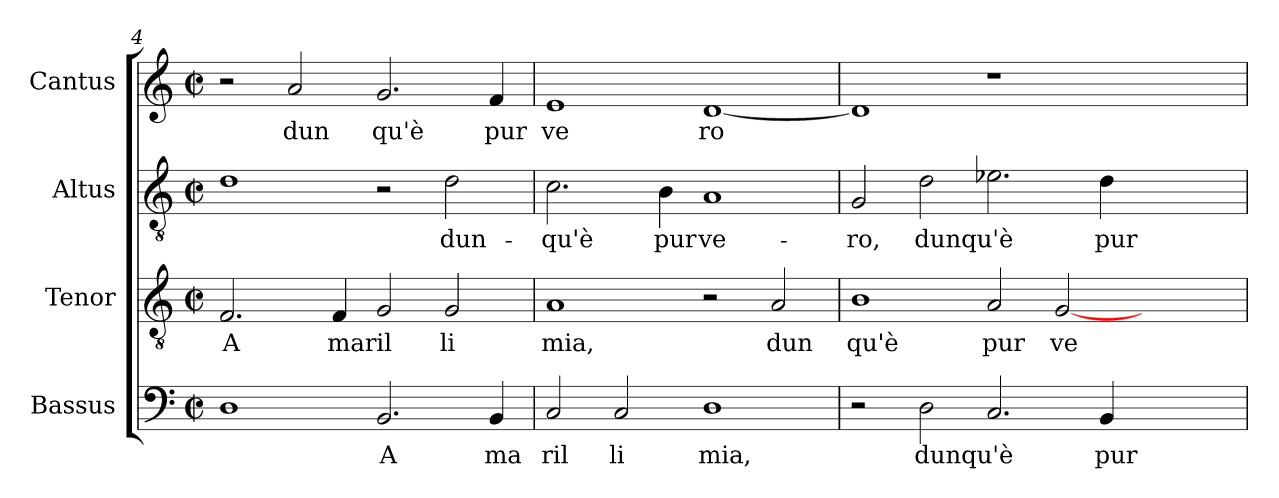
**kern	**text	**kern	**text	**kern	**text	**kern	**text
*part4	*part4	*part3	*part3	*part2	*part2	*part1	*part1
*staff4	*staff4	*staff3	*staff3	*staff2	*staff2	*staff1	*staff1
*I"Bassus	*	*I"Tenor	*	*I"Altus	*	*I"Cantus	*
*clefF4	*	*clefGv2	*	*clefGv2	*	*clefG2	*
*M2/2	*	*M2/2	*	*M2/2	*	*M2/2	*
*met(c|)	*	*met(c|)	*	*met(c|)	*	*met(c|)	*
=4	=4	=4	=4	=4	=4	=4	=4
!	!	!	!LO:LY:b:cj	!	!	!	!
1D	.	2.F/	A	1d	.	2r	.
!	!	!	!	!	!	!	!LO:LY:b:cj
.	.	.	.	.	.	2a/	dun
!	!	!	!LO:LY:b:cj	!	!	!	!
.	.	4F/	maril	.	.	.	.
!	!LO:LY:b:cj	!	!	!	!	!	!LO:LY:b:cj
2.BB/	A	2G/	.	2r	.	2.g/	qu'è
!	!	!	!LO:LY:b:cj	!	!LO:LY:b:cj	!	!
.	.	2G/	li	2d\	dun-	.	.
!	!LO:LY:b:cj	!	!	!	!	!	!LO:LY:b:cj
4BB/	ma	.	.	.	.	4f/	pur
=5	=5	=5	=5	=5	=5	=5	=5
!	!LO:LY:b:cj	!	!LO:LY:b:cj	!	!LO:LY:b:cj	!	!LO:LY:b:cj
2C/	ril	1A	mia,	2.c\	-qu'è	1e	ve
!	!LO:LY:b:cj	!	!	!	!	!	!
2C/	li	.	.	.	.	.	.
!	!	!	!	!	!LO:LY:b:cj	!	!
.	.	.	.	4B\	pur	.	.
!	!LO:LY:b:cj	!	!	!	!LO:LY:b:cj	!	!LO:LY:b:cj
1D	mia,	2r	.	1A	ve-	[<1d	ro
!	!	!	!LO:LY:b:cj	!	!	!	!
.	.	2A/	dun	.	.	.	.
=6	=6	=6	=6	=6	=6	=6	=6
!	!	!	!LO:LY:b:cj	!	!LO:LY:b:cj	!	!
2r	.	1B	qu'è	2G/	-ro,	1d]	.
!	!LO:LY:b	!	!	!	!LO:LY:b	!	!
2D\	dunqu'è	.	.	2d\	dunqu'è	.	.
!	!	!	!LO:LY:b:cj	!	!	!LO:N:vis=1	!
2.C/	.	2A/	pur	2.e-X\	.	0r	.
!	!	!	!LO:LY:b:cj	!	!	!	!
.	.	[>2G/	ve	.	.	.	.
!	!LO:LY:b:cj	!	!	!	!LO:LY:b:cj	!	!
4BB/	pur	.	.	4d\	pur	.	.
1ryy	.	1ryy	.	1ryy	.	.	.
=	=	=	=	=	=	=	=
*-	*-	*-	*-	*-	*-	*-	*-
